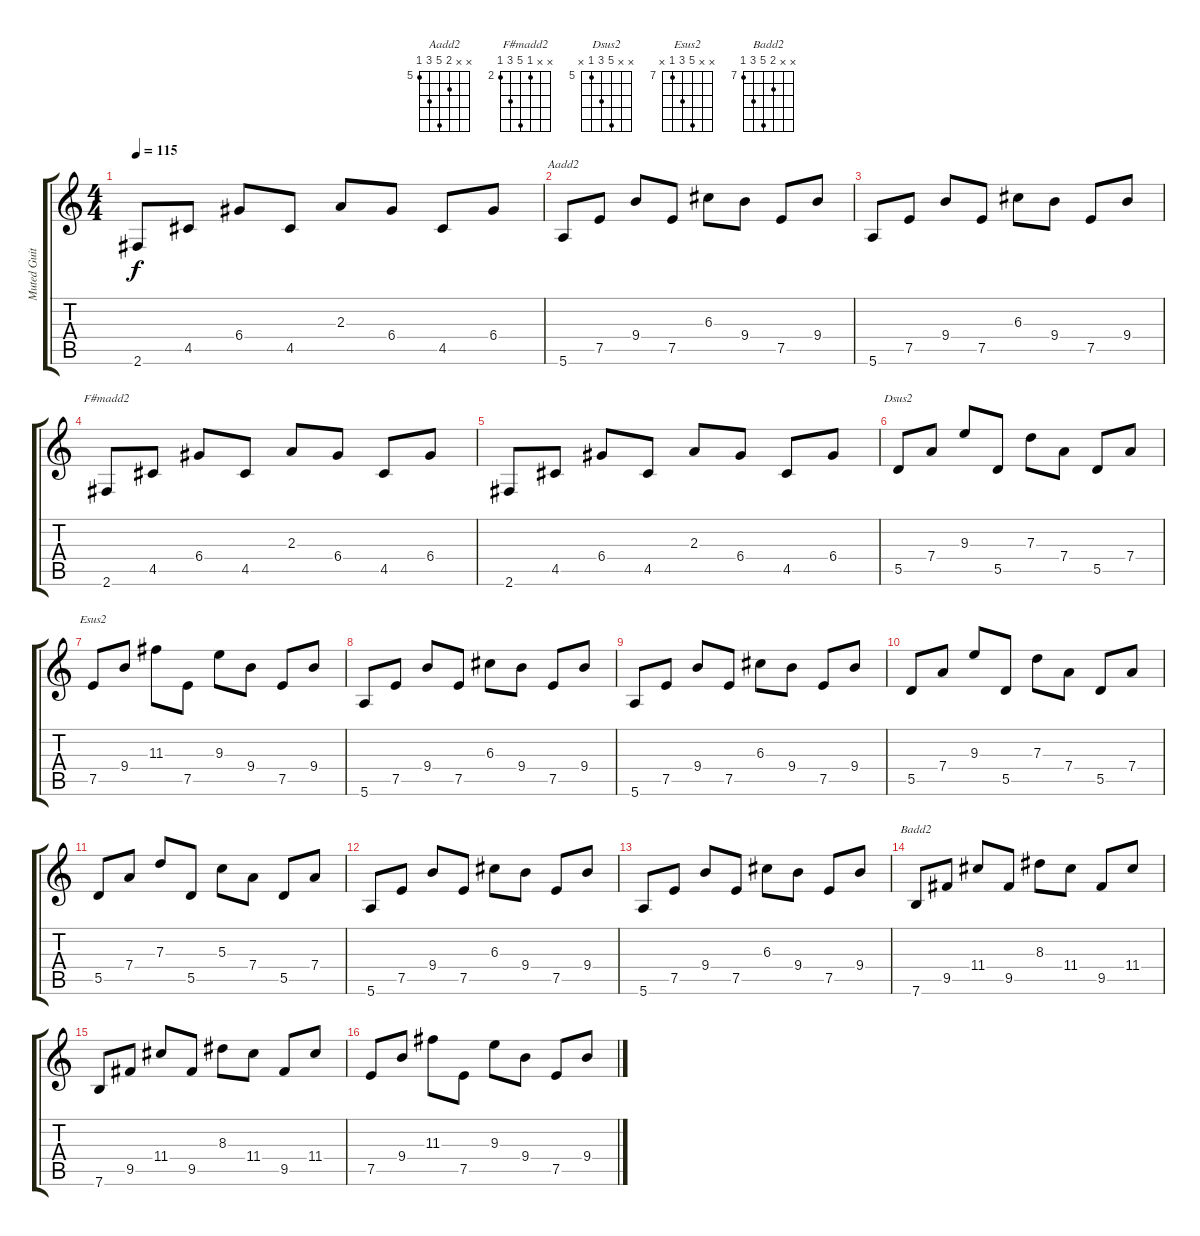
\track ("Muted Guitar        " "Muted Guit") {instrument electricguitarmuted}
\staff {score tabs}
\tuning (E4 B3 G3 D3 A2 E2) {hide}
\chord ("Aadd2" x x 6 9 7 5) {firstfret 5}
\chord ("F#madd2" x x 2 6 4 2) {firstfret 2}
\chord ("Dsus2" x x 9 7 5 x) {firstfret 5}
\chord ("Esus2" x x 11 9 7 x) {firstfret 7}
\chord ("Badd2" x x 8 11 9 7) {firstfret 7}
\ts (4 4)
\tempo 115
\clef g2
\ks c
2.6.8{dy f} 4.5.8 6.4.8 4.5.8 2.3.8 6.4.8 4.5.8 6.4.8 |
5.6.8{ch "Aadd2"} 7.5.8 9.4.8 7.5.8 6.3.8 9.4.8 7.5.8 9.4.8 |
5.6.8 7.5.8 9.4.8 7.5.8 6.3.8 9.4.8 7.5.8 9.4.8 |
2.6.8{ch "F#madd2"} 4.5.8 6.4.8 4.5.8 2.3.8 6.4.8 4.5.8 6.4.8 |
2.6.8 4.5.8 6.4.8 4.5.8 2.3.8 6.4.8 4.5.8 6.4.8 |
5.5.8{ch "Dsus2"} 7.4.8 9.3.8 5.5.8 7.3.8 7.4.8 5.5.8 7.4.8 |
7.5.8{ch "Esus2"} 9.4.8 11.3.8 7.5.8 9.3.8 9.4.8 7.5.8 9.4.8 |
5.6.8 7.5.8 9.4.8 7.5.8 6.3.8 9.4.8 7.5.8 9.4.8 |
5.6.8 7.5.8 9.4.8 7.5.8 6.3.8 9.4.8 7.5.8 9.4.8 |
5.5.8 7.4.8 9.3.8 5.5.8 7.3.8 7.4.8 5.5.8 7.4.8 |
5.5.8 7.4.8 7.3.8 5.5.8 5.3.8 7.4.8 5.5.8 7.4.8 |
5.6.8 7.5.8 9.4.8 7.5.8 6.3.8 9.4.8 7.5.8 9.4.8 |
5.6.8 7.5.8 9.4.8 7.5.8 6.3.8 9.4.8 7.5.8 9.4.8 |
7.6.8{ch "Badd2"} 9.5.8 11.4.8 9.5.8 8.3.8 11.4.8 9.5.8 11.4.8 |
7.6.8 9.5.8 11.4.8 9.5.8 8.3.8 11.4.8 9.5.8 11.4.8 |
7.5.8 9.4.8 11.3.8 7.5.8 9.3.8 9.4.8 7.5.8 9.4.8
